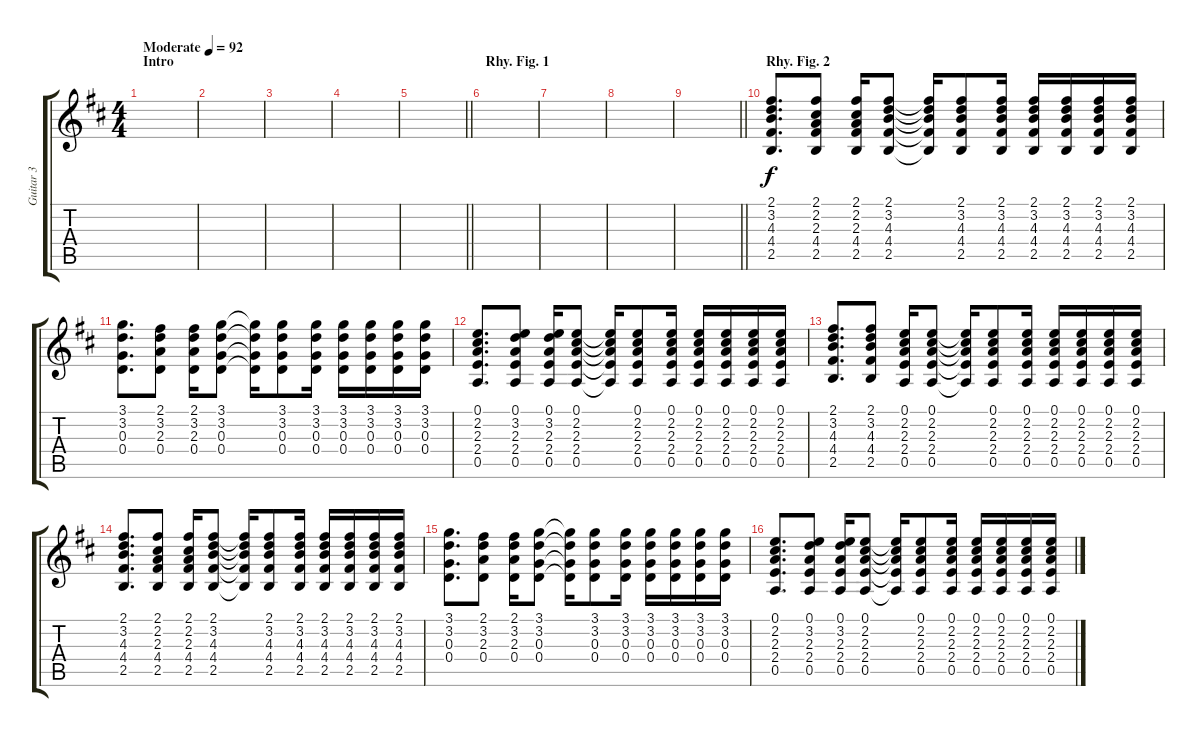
\track ("Guitar 3" "Guitar 3") {instrument acousticguitarsteel}
\staff {score tabs}
\tuning (E4 B3 G3 D3 A2 E2) {hide}
\ts (4 4)
\section ("" "Intro")
\tempo (92 "Moderate")
\clef g2
\ks d
|
|
|
|
\barLineRight lightlight
|
\section ("" "Rhy. Fig. 1")
|
|
|
\barLineRight lightlight
|
\section ("" "Rhy. Fig. 2")
(2.1 3.2 4.3 4.4 2.5).8{d} (2.1 2.2 2.3 4.4 2.5).8 (2.1 2.2 2.3 4.4 2.5).16 (2.1 3.2 4.3 4.4 2.5).8 (2.1{t} 3.2{t} 4.3{t} 4.4{t} 2.5{t}).16 (2.1 3.2 4.3 4.4 2.5).8 (2.1 3.2 4.3 4.4 2.5).16 (2.1 3.2 4.3 4.4 2.5).16 (2.1 3.2 4.3 4.4 2.5).16 (2.1 3.2 4.3 4.4 2.5).16 (2.1 3.2 4.3 4.4 2.5).16 |
(3.1 3.2 0.3 0.4).8{d} (2.1 3.2 2.3 0.4).8 (2.1 3.2 2.3 0.4).16 (3.1 3.2 0.3 0.4).8 (3.1{t} 3.2{t} 0.3{t} 0.4{t}).16 (3.1 3.2 0.3 0.4).8 (3.1 3.2 0.3 0.4).16 (3.1 3.2 0.3 0.4).16 (3.1 3.2 0.3 0.4).16 (3.1 3.2 0.3 0.4).16 (3.1 3.2 0.3 0.4).16 |
(0.1 2.2 2.3 2.4 0.5).8{d} (0.1 3.2 2.3 2.4 0.5).8 (0.1 3.2 2.3 2.4 0.5).16 (0.1 2.2 2.3 2.4 0.5).8 (0.1{t} 2.2{t} 2.3{t} 2.4{t} 0.5{t}).16 (0.1 2.2 2.3 2.4 0.5).8 (0.1 2.2 2.3 2.4 0.5).16 (0.1 2.2 2.3 2.4 0.5).16 (0.1 2.2 2.3 2.4 0.5).16 (0.1 2.2 2.3 2.4 0.5).16 (0.1 2.2 2.3 2.4 0.5).16 |
(2.1 3.2 4.3 4.4 2.5).8{d} (2.1 3.2 4.3 4.4 2.5).8 (0.1 2.2 2.3 2.4 0.5).16 (0.1 2.2 2.3 2.4 0.5).8 (0.1{t} 2.2{t} 2.3{t} 2.4{t} 0.5{t}).16 (0.1 2.2 2.3 2.4 0.5).8 (0.1 2.2 2.3 2.4 0.5).16 (0.1 2.2 2.3 2.4 0.5).16 (0.1 2.2 2.3 2.4 0.5).16 (0.1 2.2 2.3 2.4 0.5).16 (0.1 2.2 2.3 2.4 0.5).16 |
(2.1 3.2 4.3 4.4 2.5).8{d} (2.1 2.2 2.3 4.4 2.5).8 (2.1 2.2 2.3 4.4 2.5).16 (2.1 3.2 4.3 4.4 2.5).8 (2.1{t} 3.2{t} 4.3{t} 4.4{t} 2.5{t}).16 (2.1 3.2 4.3 4.4 2.5).8 (2.1 3.2 4.3 4.4 2.5).16 (2.1 3.2 4.3 4.4 2.5).16 (2.1 3.2 4.3 4.4 2.5).16 (2.1 3.2 4.3 4.4 2.5).16 (2.1 3.2 4.3 4.4 2.5).16 |
(3.1 3.2 0.3 0.4).8{d} (2.1 3.2 2.3 0.4).8 (2.1 3.2 2.3 0.4).16 (3.1 3.2 0.3 0.4).8 (3.1{t} 3.2{t} 0.3{t} 0.4{t}).16 (3.1 3.2 0.3 0.4).8 (3.1 3.2 0.3 0.4).16 (3.1 3.2 0.3 0.4).16 (3.1 3.2 0.3 0.4).16 (3.1 3.2 0.3 0.4).16 (3.1 3.2 0.3 0.4).16 |
(0.1 2.2 2.3 2.4 0.5).8{d} (0.1 3.2 2.3 2.4 0.5).8 (0.1 3.2 2.3 2.4 0.5).16 (0.1 2.2 2.3 2.4 0.5).8 (0.1{t} 2.2{t} 2.3{t} 2.4{t} 0.5{t}).16 (0.1 2.2 2.3 2.4 0.5).8 (0.1 2.2 2.3 2.4 0.5).16 (0.1 2.2 2.3 2.4 0.5).16 (0.1 2.2 2.3 2.4 0.5).16 (0.1 2.2 2.3 2.4 0.5).16 (0.1 2.2 2.3 2.4 0.5).16
